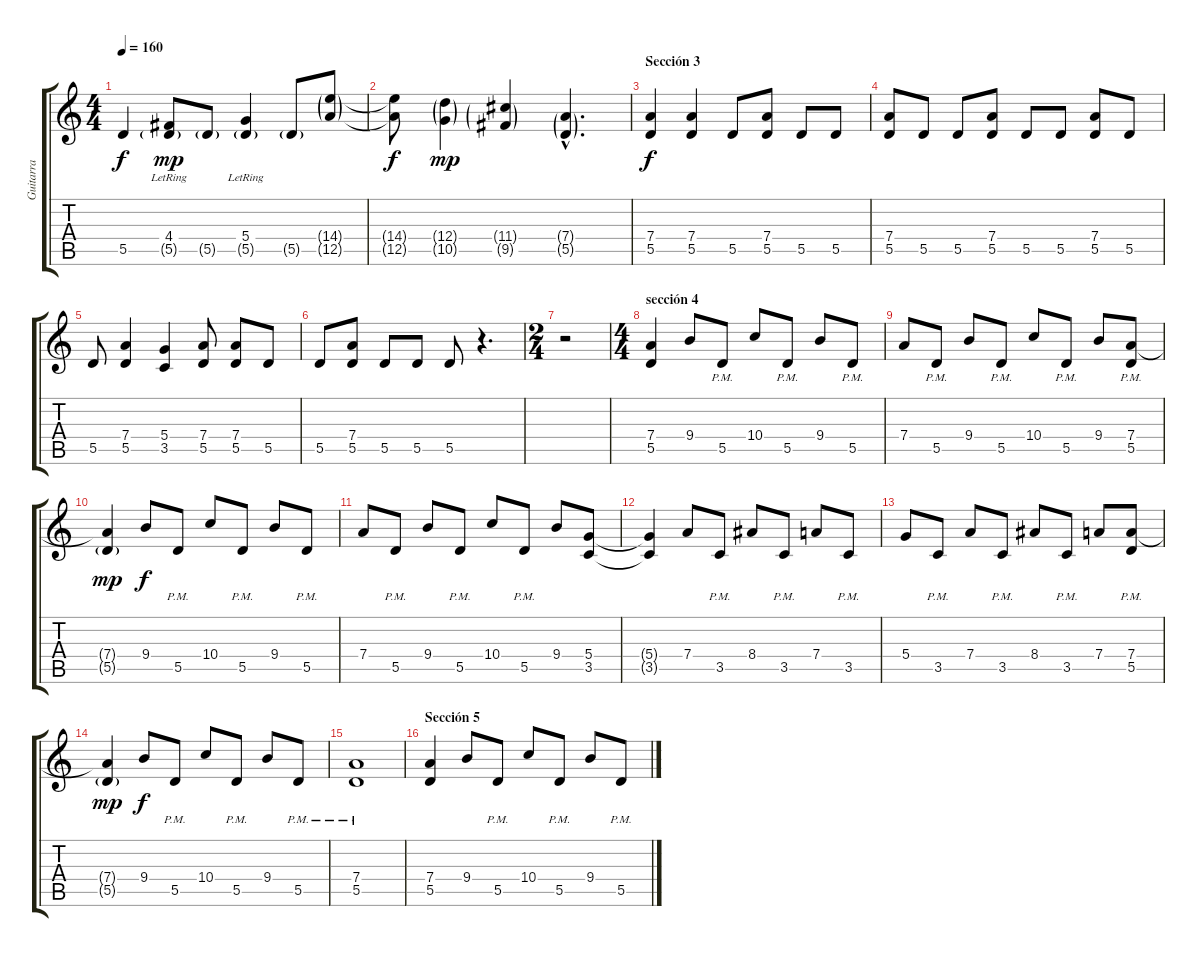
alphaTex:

\track ("Guitarra" "Guitarra") {instrument distortionguitar}
\staff {score tabs}
\tuning (E4 B3 G3 D3 A2 E2) {hide}
\ts (4 4)
\tempo 160
\clef g2
\ks c
5.5.4{dy f} (4.4{lr} 5.5{g}).8{dy mp} 5.5{g}.8 (5.4{lr} 5.5{g}).4 5.5{g}.8 (14.4{g} 12.5{g}).8 |
(14.4{t} 12.5{t}).8{dy f} (12.4{g} 10.5{g}).4{dy mp} (11.4{g} 9.5{g}).4 (7.4{g hac} 5.5{g hac}).4{d} |
\section ("" "Sección 3")
(7.4 5.5).4{dy f} (7.4 5.5).4 5.5.8 (7.4 5.5).8 5.5.8 5.5.8 |
(7.4 5.5).8 5.5.8 5.5.8 (7.4 5.5).8 5.5.8 5.5.8 (7.4 5.5).8 5.5.8 |
5.5.8 (7.4 5.5).4 (5.4 3.5).4 (7.4 5.5).8 (7.4 5.5).8 5.5.8 |
5.5.8 (7.4 5.5).8 5.5.8 5.5.8 5.5.8 r.4{d} |
\ts (2 4)
r.2 |
\ts (4 4)
\section ("" "sección 4")
(7.4 5.5).4 9.4.8 5.5{pm}.8 10.4.8 5.5{pm}.8 9.4.8 5.5{pm}.8 |
7.4.8 5.5{pm}.8 9.4.8 5.5{pm}.8 10.4.8 5.5{pm}.8 9.4.8 (7.4 5.5{pm}).8 |
(7.4{t} 5.5{g}).4{dy mp} 9.4.8{dy f} 5.5{pm}.8 10.4.8 5.5{pm}.8 9.4.8 5.5{pm}.8 |
7.4.8 5.5{pm}.8 9.4.8 5.5{pm}.8 10.4.8 5.5{pm}.8 9.4.8 (5.4 3.5).8 |
(5.4{t} 3.5{t}).4 7.4.8 3.5{pm}.8 8.4.8 3.5{pm}.8 7.4.8 3.5{pm}.8 |
5.4.8 3.5{pm}.8 7.4.8 3.5{pm}.8 8.4.8 3.5{pm}.8 7.4.8 (7.4 5.5{pm}).8 |
(7.4{t} 5.5{g}).4{dy mp} 9.4.8{dy f} 5.5{pm}.8 10.4.8 5.5{pm}.8 9.4.8 5.5{pm}.8 |
(7.4{pm} 5.5{pm}).1 |
\section ("" "Sección 5")
(7.4 5.5).4 9.4.8 5.5{pm}.8 10.4.8 5.5{pm}.8 9.4.8 5.5{pm}.8
